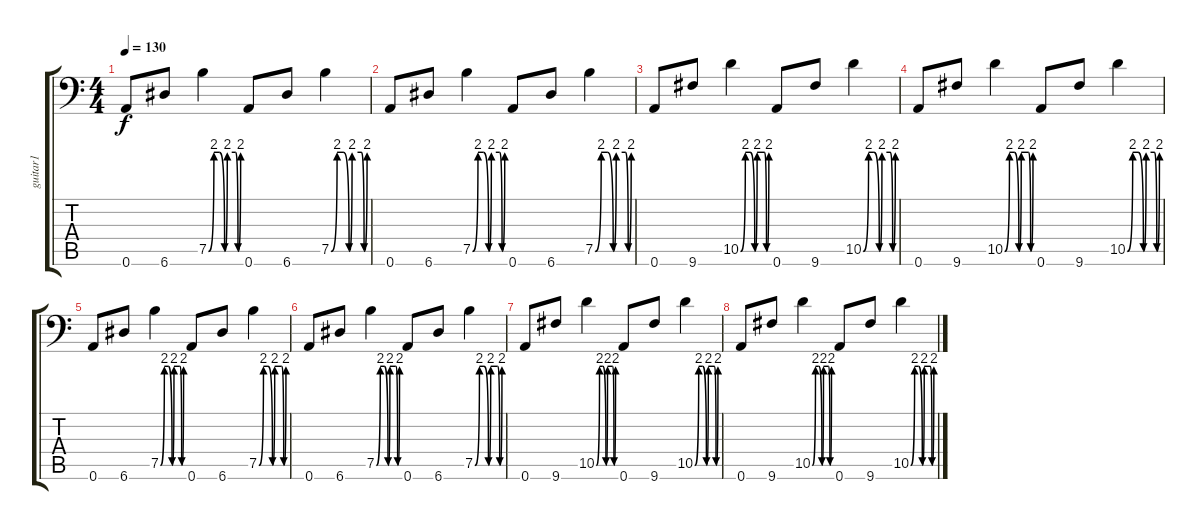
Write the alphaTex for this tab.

\track ("guitar1" "guitar1") {instrument distortionguitar}
\staff {score tabs}
\tuning (Db4 Ab3 E3 B2 E2 A1) {hide}
\ts (4 4)
\tempo 130
\clef f4
\ks c
0.6.8{dy f} 6.6.8 7.5{be (custom 0 0 10 8 20 8 30 0 35 8 50 8 55 0 60 8)}.4 0.6.8 6.6.8 7.5{be (custom 0 0 10 8 20 8 30 0 35 8 50 8 55 0 60 8)}.4 |
0.6.8 6.6.8 7.5{be (custom 0 0 10 8 20 8 30 0 35 8 50 8 55 0 60 8)}.4 0.6.8 6.6.8 7.5{be (custom 0 0 10 8 20 8 30 0 35 8 50 8 55 0 60 8)}.4 |
0.6.8 9.6.8 10.5{be (custom 0 0 10 8 20 8 30 0 35 8 50 8 55 0 60 8)}.4 0.6.8 9.6.8 10.5{be (custom 0 0 10 8 20 8 30 0 35 8 50 8 55 0 60 8)}.4 |
0.6.8 9.6.8 10.5{be (custom 0 0 10 8 20 8 30 0 35 8 50 8 55 0 60 8)}.4 0.6.8 9.6.8 10.5{be (custom 0 0 10 8 20 8 30 0 35 8 50 8 55 0 60 8)}.4 |
0.6.8 6.6.8 7.5{be (custom 0 0 10 8 20 8 30 0 35 8 50 8 55 0 60 8)}.4 0.6.8 6.6.8 7.5{be (custom 0 0 10 8 20 8 30 0 35 8 50 8 55 0 60 8)}.4 |
0.6.8 6.6.8 7.5{be (custom 0 0 10 8 20 8 30 0 35 8 50 8 55 0 60 8)}.4 0.6.8 6.6.8 7.5{be (custom 0 0 10 8 20 8 30 0 35 8 50 8 55 0 60 8)}.4 |
0.6.8 9.6.8 10.5{be (custom 0 0 10 8 20 8 30 0 35 8 50 8 55 0 60 8)}.4 0.6.8 9.6.8 10.5{be (custom 0 0 10 8 20 8 30 0 35 8 50 8 55 0 60 8)}.4 |
0.6.8 9.6.8 10.5{be (custom 0 0 10 8 20 8 30 0 35 8 50 8 55 0 60 8)}.4 0.6.8 9.6.8 10.5{be (custom 0 0 10 8 20 8 30 0 35 8 50 8 55 0 60 8)}.4
